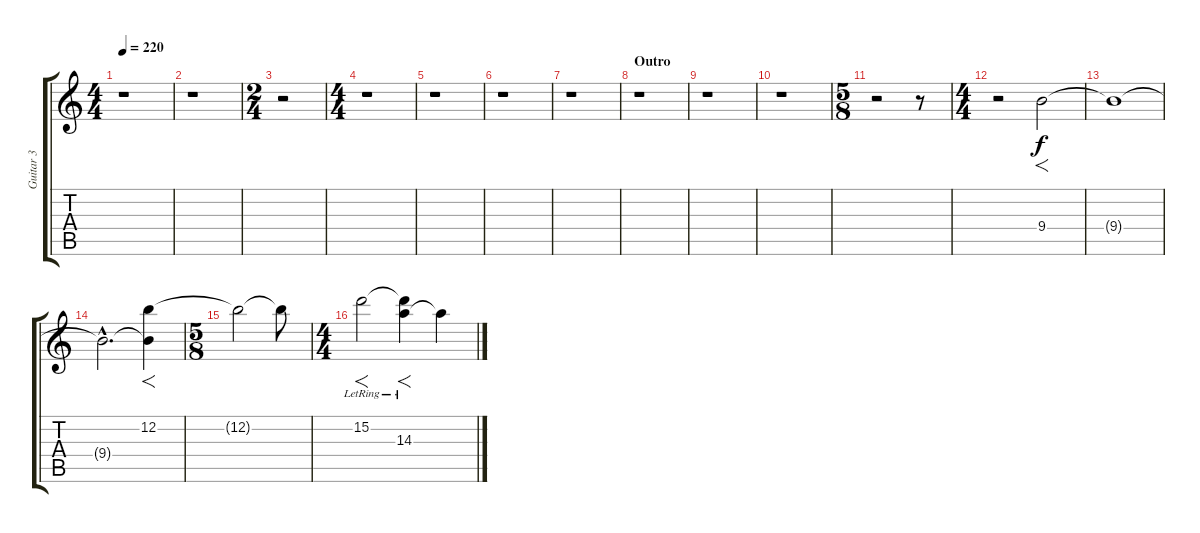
\track ("Guitar 3" "Guitar 3") {instrument distortionguitar}
\staff {score tabs}
\tuning (E4 B3 G3 D3 A2 E2) {hide}
\ts (4 4)
\tempo 220
\clef g2
\ks c
r.1{dy fff} |
r.1 |
\ts (2 4)
r.2 |
\ts (4 4)
r.1 |
r.1 |
r.1 |
r.1 |
\section ("" "Outro")
r.1 |
r.1 |
r.1 |
\ts (5 8)
r.2 r.8 |
\ts (4 4)
r.2 9.4.2{f dy f} |
9.4{t}.1 |
9.4{hac t}.2{d} (12.2 9.4{t}).4{f} |
\ts (5 8)
12.2{t}.2 12.2{t}.8 |
\ts (4 4)
15.2{lr}.2{f} (15.2{t} 14.3{lr}).4{f} 14.3{t}.4
